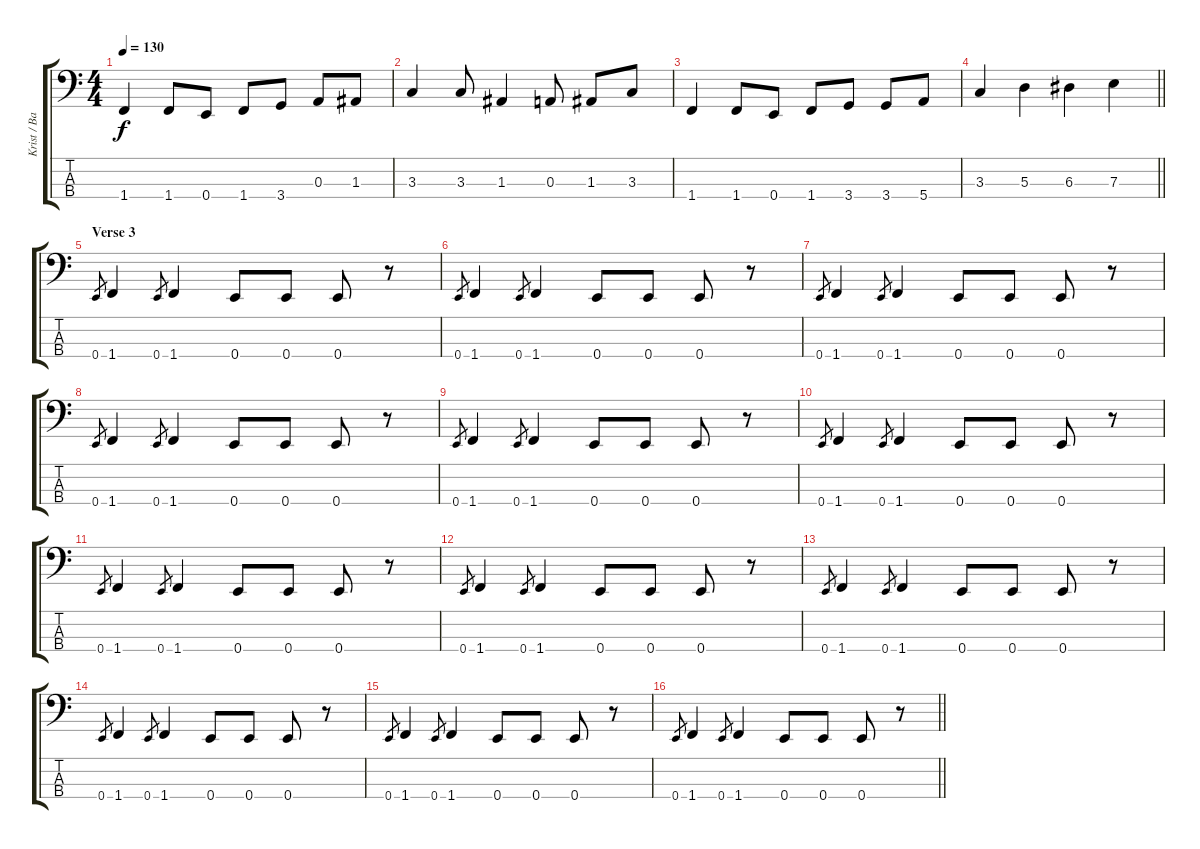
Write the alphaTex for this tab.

\track ("Krist / Bass" "Krist / Ba") {instrument electricbassfinger}
\staff {score tabs}
\tuning (G2 D2 A1 E1) {hide}
\ts (4 4)
\tempo 130
\clef f4
\ks c
1.4.4{dy f} 1.4.8 0.4.8 1.4.8 3.4.8 0.3.8 1.3.8 |
3.3.4 3.3.8 1.3.4 0.3.8 1.3.8 3.3.8 |
1.4.4 1.4.8 0.4.8 1.4.8 3.4.8 3.4.8 5.4.8 |
\barLineRight lightlight
3.3.4 5.3.4 6.3.4 7.3.4 |
\section ("" "Verse 3")
0.4.8{gr} 1.4.4 0.4.8{gr} 1.4.4 0.4.8 0.4.8 0.4.8 r.8 |
0.4.8{gr} 1.4.4 0.4.8{gr} 1.4.4 0.4.8 0.4.8 0.4.8 r.8 |
0.4.8{gr} 1.4.4 0.4.8{gr} 1.4.4 0.4.8 0.4.8 0.4.8 r.8 |
0.4.8{gr} 1.4.4 0.4.8{gr} 1.4.4 0.4.8 0.4.8 0.4.8 r.8 |
0.4.8{gr} 1.4.4 0.4.8{gr} 1.4.4 0.4.8 0.4.8 0.4.8 r.8 |
0.4.8{gr} 1.4.4 0.4.8{gr} 1.4.4 0.4.8 0.4.8 0.4.8 r.8 |
0.4.8{gr} 1.4.4 0.4.8{gr} 1.4.4 0.4.8 0.4.8 0.4.8 r.8 |
0.4.8{gr} 1.4.4 0.4.8{gr} 1.4.4 0.4.8 0.4.8 0.4.8 r.8 |
0.4.8{gr} 1.4.4 0.4.8{gr} 1.4.4 0.4.8 0.4.8 0.4.8 r.8 |
0.4.8{gr} 1.4.4 0.4.8{gr} 1.4.4 0.4.8 0.4.8 0.4.8 r.8 |
0.4.8{gr} 1.4.4 0.4.8{gr} 1.4.4 0.4.8 0.4.8 0.4.8 r.8 |
\barLineRight lightlight
0.4.8{gr} 1.4.4 0.4.8{gr} 1.4.4 0.4.8 0.4.8 0.4.8 r.8
